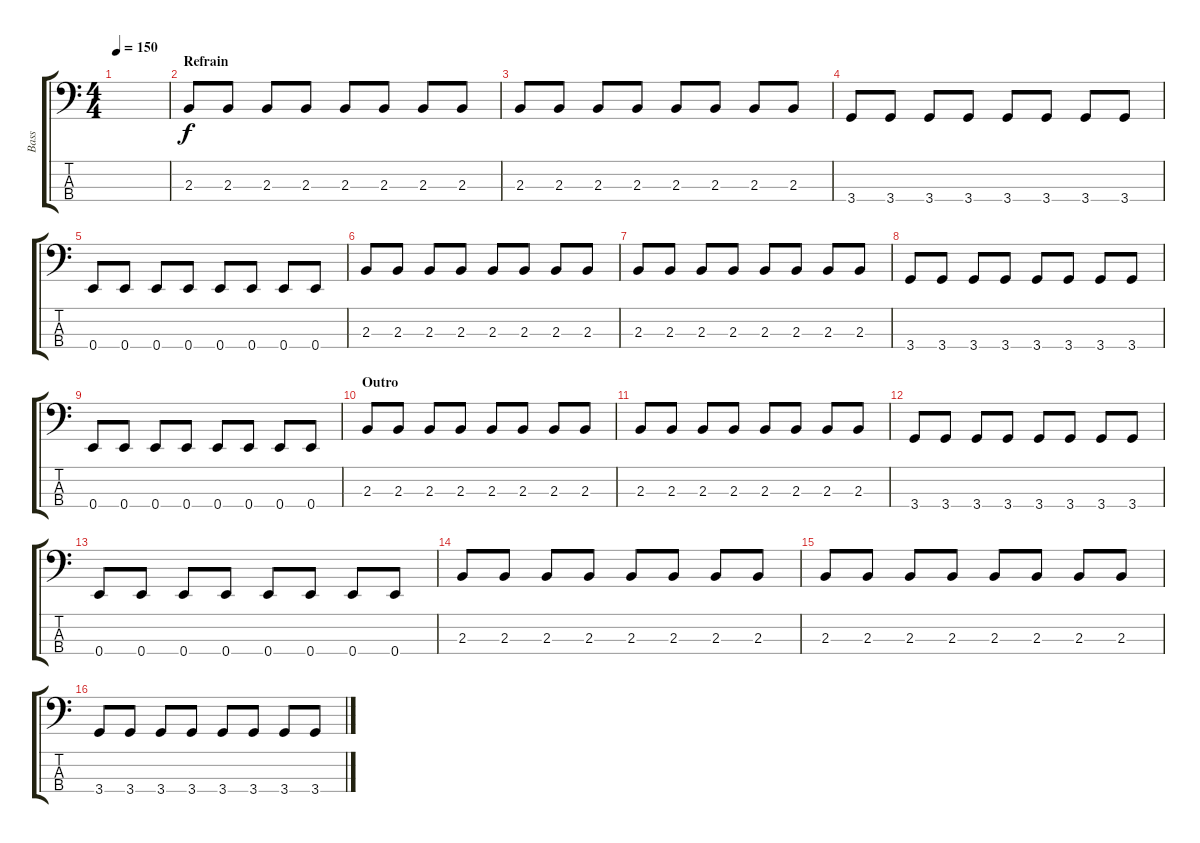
\track ("Bass" "Bass") {instrument electricbassfinger}
\staff {score tabs}
\tuning (G2 D2 A1 E1) {hide}
\ts (4 4)
\tempo 150
\clef f4
\ks c
|
\section ("" "Refrain")
2.3.8 2.3.8 2.3.8 2.3.8 2.3.8 2.3.8 2.3.8 2.3.8 |
2.3.8 2.3.8 2.3.8 2.3.8 2.3.8 2.3.8 2.3.8 2.3.8 |
3.4.8 3.4.8 3.4.8 3.4.8 3.4.8 3.4.8 3.4.8 3.4.8 |
0.4.8 0.4.8 0.4.8 0.4.8 0.4.8 0.4.8 0.4.8 0.4.8 |
2.3.8 2.3.8 2.3.8 2.3.8 2.3.8 2.3.8 2.3.8 2.3.8 |
2.3.8 2.3.8 2.3.8 2.3.8 2.3.8 2.3.8 2.3.8 2.3.8 |
3.4.8 3.4.8 3.4.8 3.4.8 3.4.8 3.4.8 3.4.8 3.4.8 |
0.4.8 0.4.8 0.4.8 0.4.8 0.4.8 0.4.8 0.4.8 0.4.8 |
\section ("" "Outro")
2.3.8 2.3.8 2.3.8 2.3.8 2.3.8 2.3.8 2.3.8 2.3.8 |
2.3.8 2.3.8 2.3.8 2.3.8 2.3.8 2.3.8 2.3.8 2.3.8 |
3.4.8 3.4.8 3.4.8 3.4.8 3.4.8 3.4.8 3.4.8 3.4.8 |
0.4.8 0.4.8 0.4.8 0.4.8 0.4.8 0.4.8 0.4.8 0.4.8 |
2.3.8 2.3.8 2.3.8 2.3.8 2.3.8 2.3.8 2.3.8 2.3.8 |
2.3.8 2.3.8 2.3.8 2.3.8 2.3.8 2.3.8 2.3.8 2.3.8 |
3.4.8 3.4.8 3.4.8 3.4.8 3.4.8 3.4.8 3.4.8 3.4.8
